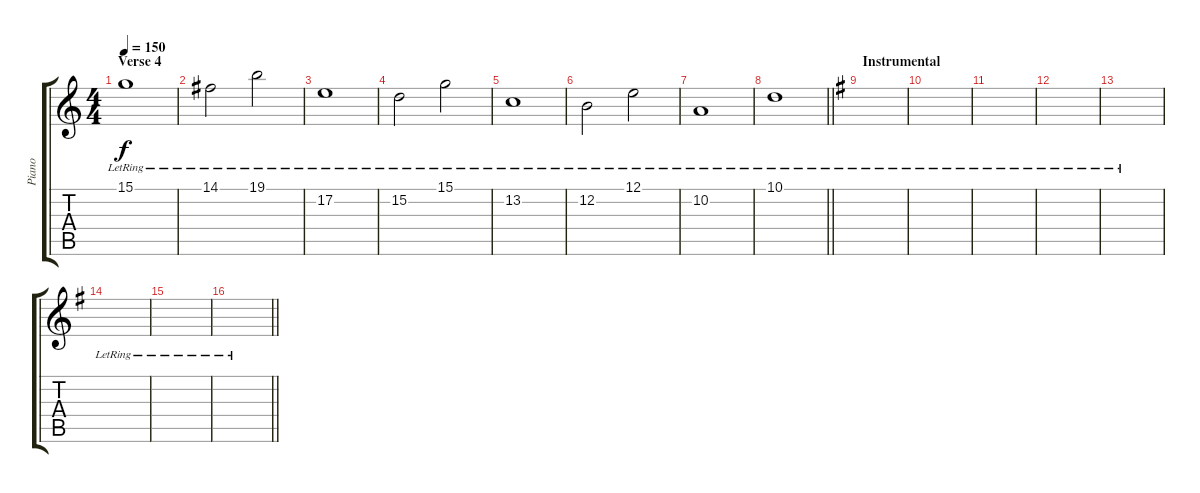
\track ("Piano" "Piano") {instrument electricgrandpiano}
\staff {score tabs}
\tuning (E4 B3 G3 D3 A2 E2) {hide}
\ts (4 4)
\section ("" "Verse 4")
\tempo 150
\clef g2
\ks c
15.1{lr}.1{dy f} |
14.1{lr}.2 19.1{lr}.2 |
17.2{lr}.1 |
15.2{lr}.2 15.1{lr}.2 |
13.2{lr}.1 |
12.2{lr}.2 12.1{lr}.2 |
10.2{lr}.1 |
\barLineRight lightlight
10.1{lr}.1 |
\section ("" "Instrumental")
\ks eminor
|
|
|
|
|
|
|
\barLineRight lightlight
